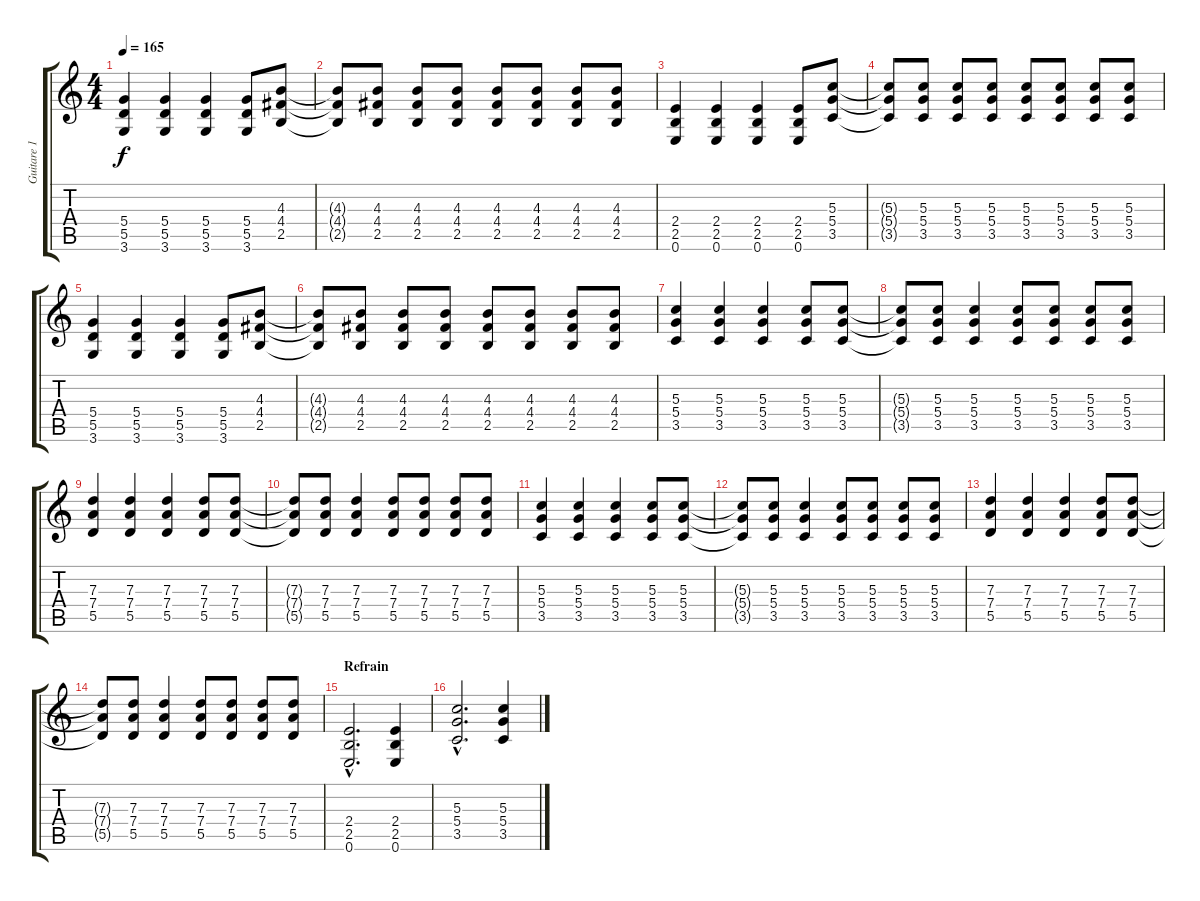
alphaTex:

\track ("Guitare 1" "Guitare 1") {instrument distortionguitar}
\staff {score tabs}
\tuning (E4 B3 G3 D3 A2 E2) {hide}
\ts (4 4)
\tempo 165
\clef g2
\ks c
(5.4 5.5 3.6).4{dy f} (5.4 5.5 3.6).4 (5.4 5.5 3.6).4 (5.4 5.5 3.6).8 (4.3 4.4 2.5).8 |
(4.3{t} 4.4{t} 2.5{t}).8 (4.3 4.4 2.5).8 (4.3 4.4 2.5).8 (4.3 4.4 2.5).8 (4.3 4.4 2.5).8 (4.3 4.4 2.5).8 (4.3 4.4 2.5).8 (4.3 4.4 2.5).8 |
(2.4 2.5 0.6).4 (2.4 2.5 0.6).4 (2.4 2.5 0.6).4 (2.4 2.5 0.6).8 (5.3 5.4 3.5).8 |
(5.3{t} 5.4{t} 3.5{t}).8 (5.3 5.4 3.5).8 (5.3 5.4 3.5).8 (5.3 5.4 3.5).8 (5.3 5.4 3.5).8 (5.3 5.4 3.5).8 (5.3 5.4 3.5).8 (5.3 5.4 3.5).8 |
(5.4 5.5 3.6).4 (5.4 5.5 3.6).4 (5.4 5.5 3.6).4 (5.4 5.5 3.6).8 (4.3 4.4 2.5).8 |
(4.3{t} 4.4{t} 2.5{t}).8 (4.3 4.4 2.5).8 (4.3 4.4 2.5).8 (4.3 4.4 2.5).8 (4.3 4.4 2.5).8 (4.3 4.4 2.5).8 (4.3 4.4 2.5).8 (4.3 4.4 2.5).8 |
(5.3 5.4 3.5).4 (5.3 5.4 3.5).4 (5.3 5.4 3.5).4 (5.3 5.4 3.5).8 (5.3 5.4 3.5).8 |
(5.3{t} 5.4{t} 3.5{t}).8 (5.3 5.4 3.5).8 (5.3 5.4 3.5).4 (5.3 5.4 3.5).8 (5.3 5.4 3.5).8 (5.3 5.4 3.5).8 (5.3 5.4 3.5).8 |
(7.3 7.4 5.5).4 (7.3 7.4 5.5).4 (7.3 7.4 5.5).4 (7.3 7.4 5.5).8 (7.3 7.4 5.5).8 |
(7.3{t} 7.4{t} 5.5{t}).8 (7.3 7.4 5.5).8 (7.3 7.4 5.5).4 (7.3 7.4 5.5).8 (7.3 7.4 5.5).8 (7.3 7.4 5.5).8 (7.3 7.4 5.5).8 |
(5.3 5.4 3.5).4 (5.3 5.4 3.5).4 (5.3 5.4 3.5).4 (5.3 5.4 3.5).8 (5.3 5.4 3.5).8 |
(5.3{t} 5.4{t} 3.5{t}).8 (5.3 5.4 3.5).8 (5.3 5.4 3.5).4 (5.3 5.4 3.5).8 (5.3 5.4 3.5).8 (5.3 5.4 3.5).8 (5.3 5.4 3.5).8 |
(7.3 7.4 5.5).4 (7.3 7.4 5.5).4 (7.3 7.4 5.5).4 (7.3 7.4 5.5).8 (7.3 7.4 5.5).8 |
(7.3{t} 7.4{t} 5.5{t}).8 (7.3 7.4 5.5).8 (7.3 7.4 5.5).4 (7.3 7.4 5.5).8 (7.3 7.4 5.5).8 (7.3 7.4 5.5).8 (7.3 7.4 5.5).8 |
\section ("" "Refrain")
(2.4{hac} 2.5{hac} 0.6{hac}).2{d volume 13} (2.4 2.5 0.6).4 |
(5.3{hac} 5.4{hac} 3.5{hac}).2{d} (5.3 5.4 3.5).4
